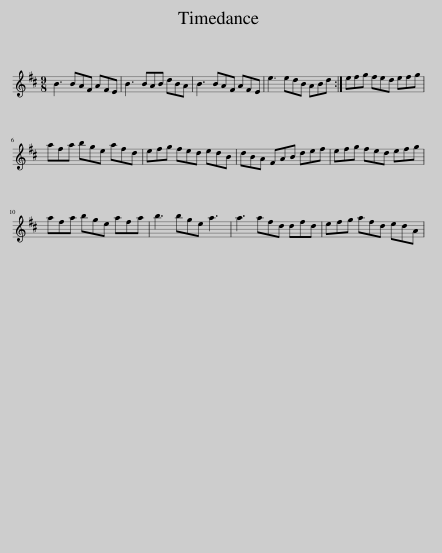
X:1
L:1/8
M:9/8
I:linebreak $
K:D
V:1 treble
V:1
 B3 BAF AFE | B3 BAB dBA | B3 BAF AFE | e3 edB ABd :| efg fed efg |$ %5
 afa bge afd | efg fed edB | dBA FAB def | efg fed efg |$ afa bge afa | %10
 b3 bge a3 | a3 afd dfd | efg afd edA | %13
